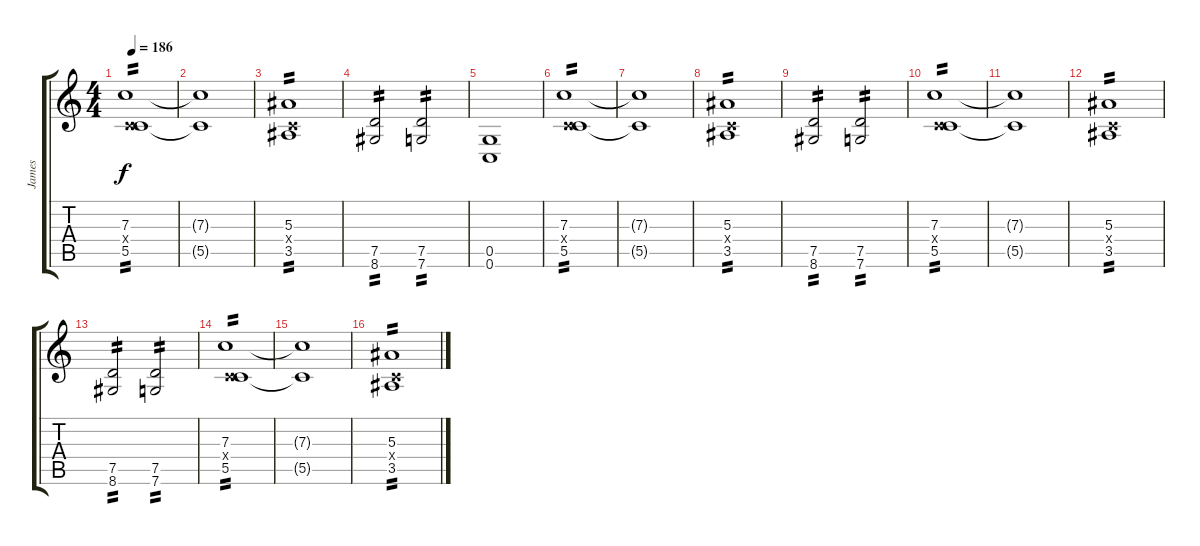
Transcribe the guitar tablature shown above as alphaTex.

\track ("James" "James") {instrument overdrivenguitar}
\staff {score tabs}
\tuning (D4 A3 F3 C3 G2 C2) {hide}
\ts (4 4)
\tempo 186
\clef g2
\ks c
(7.3 0.4{x} 5.5).1{tp 2 dy f} |
(7.3{t} 5.5{t}).1 |
(5.3 0.4{x} 3.5).1{tp 2} |
(7.5 8.6).2{tp 2} (7.5 7.6).2{tp 2} |
(0.5 0.6).1 |
(7.3 0.4{x} 5.5).1{tp 2} |
(7.3{t} 5.5{t}).1 |
(5.3 0.4{x} 3.5).1{tp 2} |
(7.5 8.6).2{tp 2} (7.5 7.6).2{tp 2} |
(7.3 0.4{x} 5.5).1{tp 2} |
(7.3{t} 5.5{t}).1 |
(5.3 0.4{x} 3.5).1{tp 2} |
(7.5 8.6).2{tp 2} (7.5 7.6).2{tp 2} |
(7.3 0.4{x} 5.5).1{tp 2} |
(7.3{t} 5.5{t}).1 |
(5.3 0.4{x} 3.5).1{tp 2}
